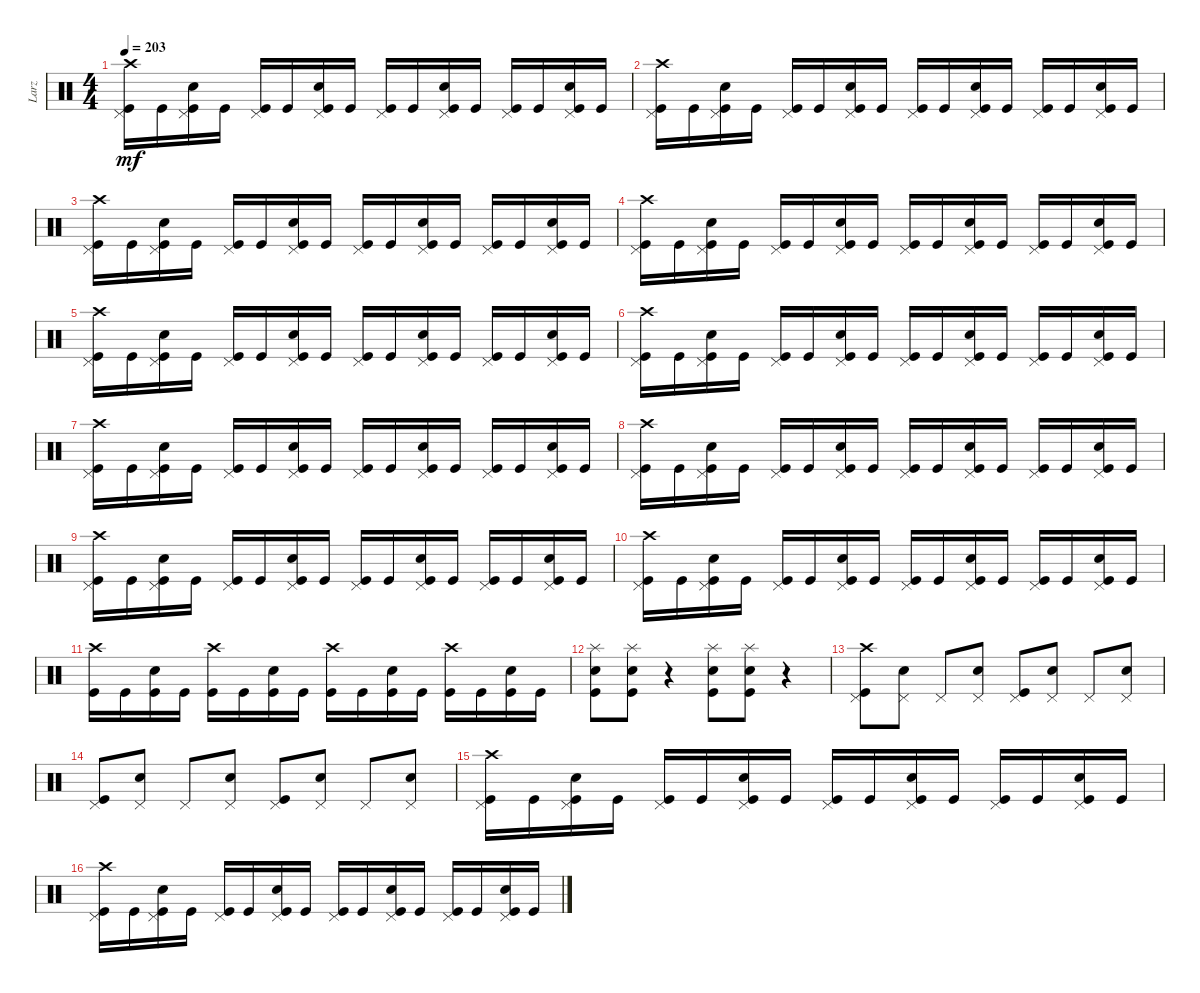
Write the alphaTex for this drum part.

\track ("Larz" "Larz") {instrument percussion}
\staff {score}
\articulation defaults
\ts (4 4)
\tempo 203
\clef neutral
\ks c
("Crash high (hit)" "Pedal Hi-Hat (hit)" "Kick (hit)").16{dy mf} "Kick (hit)".16 ("Pedal Hi-Hat (hit)" "Snare (hit) 2" "Kick (hit)").16 "Kick (hit)".16 ("Pedal Hi-Hat (hit)" "Kick (hit)").16 "Kick (hit)".16 ("Pedal Hi-Hat (hit)" "Snare (hit) 2" "Kick (hit)").16 "Kick (hit)".16 ("Pedal Hi-Hat (hit)" "Kick (hit)").16 "Kick (hit)".16 ("Pedal Hi-Hat (hit)" "Snare (hit) 2" "Kick (hit)").16 "Kick (hit)".16 ("Pedal Hi-Hat (hit)" "Kick (hit)").16 "Kick (hit)".16 ("Pedal Hi-Hat (hit)" "Snare (hit) 2" "Kick (hit)").16 "Kick (hit)".16 |
("Crash high (hit)" "Pedal Hi-Hat (hit)" "Kick (hit)").16 "Kick (hit)".16 ("Pedal Hi-Hat (hit)" "Snare (hit) 2" "Kick (hit)").16 "Kick (hit)".16 ("Pedal Hi-Hat (hit)" "Kick (hit)").16 "Kick (hit)".16 ("Pedal Hi-Hat (hit)" "Snare (hit) 2" "Kick (hit)").16 "Kick (hit)".16 ("Pedal Hi-Hat (hit)" "Kick (hit)").16 "Kick (hit)".16 ("Pedal Hi-Hat (hit)" "Snare (hit) 2" "Kick (hit)").16 "Kick (hit)".16 ("Pedal Hi-Hat (hit)" "Kick (hit)").16 "Kick (hit)".16 ("Pedal Hi-Hat (hit)" "Snare (hit) 2" "Kick (hit)").16 "Kick (hit)".16 |
("Crash high (hit)" "Pedal Hi-Hat (hit)" "Kick (hit)").16 "Kick (hit)".16 ("Pedal Hi-Hat (hit)" "Snare (hit) 2" "Kick (hit)").16 "Kick (hit)".16 ("Pedal Hi-Hat (hit)" "Kick (hit)").16 "Kick (hit)".16 ("Pedal Hi-Hat (hit)" "Snare (hit) 2" "Kick (hit)").16 "Kick (hit)".16 ("Pedal Hi-Hat (hit)" "Kick (hit)").16 "Kick (hit)".16 ("Pedal Hi-Hat (hit)" "Snare (hit) 2" "Kick (hit)").16 "Kick (hit)".16 ("Pedal Hi-Hat (hit)" "Kick (hit)").16 "Kick (hit)".16 ("Pedal Hi-Hat (hit)" "Snare (hit) 2" "Kick (hit)").16 "Kick (hit)".16 |
("Crash high (hit)" "Pedal Hi-Hat (hit)" "Kick (hit)").16 "Kick (hit)".16 ("Pedal Hi-Hat (hit)" "Snare (hit) 2" "Kick (hit)").16 "Kick (hit)".16 ("Pedal Hi-Hat (hit)" "Kick (hit)").16 "Kick (hit)".16 ("Pedal Hi-Hat (hit)" "Snare (hit) 2" "Kick (hit)").16 "Kick (hit)".16 ("Pedal Hi-Hat (hit)" "Kick (hit)").16 "Kick (hit)".16 ("Pedal Hi-Hat (hit)" "Snare (hit) 2" "Kick (hit)").16 "Kick (hit)".16 ("Pedal Hi-Hat (hit)" "Kick (hit)").16 "Kick (hit)".16 ("Pedal Hi-Hat (hit)" "Snare (hit) 2" "Kick (hit)").16 "Kick (hit)".16 |
("Crash high (hit)" "Pedal Hi-Hat (hit)" "Kick (hit)").16 "Kick (hit)".16 ("Pedal Hi-Hat (hit)" "Snare (hit) 2" "Kick (hit)").16 "Kick (hit)".16 ("Pedal Hi-Hat (hit)" "Kick (hit)").16 "Kick (hit)".16 ("Pedal Hi-Hat (hit)" "Snare (hit) 2" "Kick (hit)").16 "Kick (hit)".16 ("Pedal Hi-Hat (hit)" "Kick (hit)").16 "Kick (hit)".16 ("Pedal Hi-Hat (hit)" "Snare (hit) 2" "Kick (hit)").16 "Kick (hit)".16 ("Pedal Hi-Hat (hit)" "Kick (hit)").16 "Kick (hit)".16 ("Pedal Hi-Hat (hit)" "Snare (hit) 2" "Kick (hit)").16 "Kick (hit)".16 |
("Crash high (hit)" "Pedal Hi-Hat (hit)" "Kick (hit)").16 "Kick (hit)".16 ("Pedal Hi-Hat (hit)" "Snare (hit) 2" "Kick (hit)").16 "Kick (hit)".16 ("Pedal Hi-Hat (hit)" "Kick (hit)").16 "Kick (hit)".16 ("Pedal Hi-Hat (hit)" "Snare (hit) 2" "Kick (hit)").16 "Kick (hit)".16 ("Pedal Hi-Hat (hit)" "Kick (hit)").16 "Kick (hit)".16 ("Pedal Hi-Hat (hit)" "Snare (hit) 2" "Kick (hit)").16 "Kick (hit)".16 ("Pedal Hi-Hat (hit)" "Kick (hit)").16 "Kick (hit)".16 ("Pedal Hi-Hat (hit)" "Snare (hit) 2" "Kick (hit)").16 "Kick (hit)".16 |
("Crash high (hit)" "Pedal Hi-Hat (hit)" "Kick (hit)").16 "Kick (hit)".16 ("Pedal Hi-Hat (hit)" "Snare (hit) 2" "Kick (hit)").16 "Kick (hit)".16 ("Pedal Hi-Hat (hit)" "Kick (hit)").16 "Kick (hit)".16 ("Pedal Hi-Hat (hit)" "Snare (hit) 2" "Kick (hit)").16 "Kick (hit)".16 ("Pedal Hi-Hat (hit)" "Kick (hit)").16 "Kick (hit)".16 ("Pedal Hi-Hat (hit)" "Snare (hit) 2" "Kick (hit)").16 "Kick (hit)".16 ("Pedal Hi-Hat (hit)" "Kick (hit)").16 "Kick (hit)".16 ("Pedal Hi-Hat (hit)" "Snare (hit) 2" "Kick (hit)").16 "Kick (hit)".16 |
("Crash high (hit)" "Pedal Hi-Hat (hit)" "Kick (hit)").16 "Kick (hit)".16 ("Pedal Hi-Hat (hit)" "Snare (hit) 2" "Kick (hit)").16 "Kick (hit)".16 ("Pedal Hi-Hat (hit)" "Kick (hit)").16 "Kick (hit)".16 ("Pedal Hi-Hat (hit)" "Snare (hit) 2" "Kick (hit)").16 "Kick (hit)".16 ("Pedal Hi-Hat (hit)" "Kick (hit)").16 "Kick (hit)".16 ("Pedal Hi-Hat (hit)" "Snare (hit) 2" "Kick (hit)").16 "Kick (hit)".16 ("Pedal Hi-Hat (hit)" "Kick (hit)").16 "Kick (hit)".16 ("Pedal Hi-Hat (hit)" "Snare (hit) 2" "Kick (hit)").16 "Kick (hit)".16 |
("Crash high (hit)" "Pedal Hi-Hat (hit)" "Kick (hit)").16 "Kick (hit)".16 ("Pedal Hi-Hat (hit)" "Snare (hit) 2" "Kick (hit)").16 "Kick (hit)".16 ("Pedal Hi-Hat (hit)" "Kick (hit)").16 "Kick (hit)".16 ("Pedal Hi-Hat (hit)" "Snare (hit) 2" "Kick (hit)").16 "Kick (hit)".16 ("Pedal Hi-Hat (hit)" "Kick (hit)").16 "Kick (hit)".16 ("Pedal Hi-Hat (hit)" "Snare (hit) 2" "Kick (hit)").16 "Kick (hit)".16 ("Pedal Hi-Hat (hit)" "Kick (hit)").16 "Kick (hit)".16 ("Pedal Hi-Hat (hit)" "Snare (hit) 2" "Kick (hit)").16 "Kick (hit)".16 |
("Crash high (hit)" "Pedal Hi-Hat (hit)" "Kick (hit)").16 "Kick (hit)".16 ("Pedal Hi-Hat (hit)" "Snare (hit) 2" "Kick (hit)").16 "Kick (hit)".16 ("Pedal Hi-Hat (hit)" "Kick (hit)").16 "Kick (hit)".16 ("Pedal Hi-Hat (hit)" "Snare (hit) 2" "Kick (hit)").16 "Kick (hit)".16 ("Pedal Hi-Hat (hit)" "Kick (hit)").16 "Kick (hit)".16 ("Pedal Hi-Hat (hit)" "Snare (hit) 2" "Kick (hit)").16 "Kick (hit)".16 ("Pedal Hi-Hat (hit)" "Kick (hit)").16 "Kick (hit)".16 ("Pedal Hi-Hat (hit)" "Snare (hit) 2" "Kick (hit)").16 "Kick (hit)".16 |
("Crash high (hit)" "Kick (hit)").16 "Kick (hit)".16 ("Snare (hit) 2" "Kick (hit)").16 "Kick (hit)".16 ("Crash high (hit)" "Kick (hit)").16 "Kick (hit)".16 ("Snare (hit) 2" "Kick (hit)").16 "Kick (hit)".16 ("Crash high (hit)" "Kick (hit)").16 "Kick (hit)".16 ("Snare (hit) 2" "Kick (hit)").16 "Kick (hit)".16 ("Crash high (hit)" "Kick (hit)").16 "Kick (hit)".16 ("Snare (hit) 2" "Kick (hit)").16 "Kick (hit)".16 |
("Splash (hit)" "Snare (hit) 2" "Kick (hit)").8 ("Splash (hit)" "Snare (hit) 2" "Kick (hit)").8 r.4 ("Splash (hit)" "Kick (hit)" "Snare (hit) 2").8 ("Splash (hit)" "Kick (hit)" "Snare (hit) 2").8 r.4 |
("Pedal Hi-Hat (hit)" "Kick (hit)" "Crash high (hit)").8 ("Pedal Hi-Hat (hit)" "Snare (hit) 2").8 "Pedal Hi-Hat (hit)".8 ("Pedal Hi-Hat (hit)" "Snare (hit) 2").8 ("Pedal Hi-Hat (hit)" "Kick (hit)").8 ("Pedal Hi-Hat (hit)" "Snare (hit) 2").8 "Pedal Hi-Hat (hit)".8 ("Pedal Hi-Hat (hit)" "Snare (hit) 2").8 |
("Pedal Hi-Hat (hit)" "Kick (hit)").8 ("Pedal Hi-Hat (hit)" "Snare (hit) 2").8 "Pedal Hi-Hat (hit)".8 ("Pedal Hi-Hat (hit)" "Snare (hit) 2").8 ("Pedal Hi-Hat (hit)" "Kick (hit)").8 ("Pedal Hi-Hat (hit)" "Snare (hit) 2").8 "Pedal Hi-Hat (hit)".8 ("Pedal Hi-Hat (hit)" "Snare (hit) 2").8 |
("Crash high (hit)" "Pedal Hi-Hat (hit)" "Kick (hit)").16 "Kick (hit)".16 ("Pedal Hi-Hat (hit)" "Snare (hit) 2" "Kick (hit)").16 "Kick (hit)".16 ("Pedal Hi-Hat (hit)" "Kick (hit)").16 "Kick (hit)".16 ("Pedal Hi-Hat (hit)" "Snare (hit) 2" "Kick (hit)").16 "Kick (hit)".16 ("Pedal Hi-Hat (hit)" "Kick (hit)").16 "Kick (hit)".16 ("Pedal Hi-Hat (hit)" "Snare (hit) 2" "Kick (hit)").16 "Kick (hit)".16 ("Pedal Hi-Hat (hit)" "Kick (hit)").16 "Kick (hit)".16 ("Pedal Hi-Hat (hit)" "Snare (hit) 2" "Kick (hit)").16 "Kick (hit)".16 |
("Crash high (hit)" "Pedal Hi-Hat (hit)" "Kick (hit)").16 "Kick (hit)".16 ("Pedal Hi-Hat (hit)" "Snare (hit) 2" "Kick (hit)").16 "Kick (hit)".16 ("Pedal Hi-Hat (hit)" "Kick (hit)").16 "Kick (hit)".16 ("Pedal Hi-Hat (hit)" "Snare (hit) 2" "Kick (hit)").16 "Kick (hit)".16 ("Pedal Hi-Hat (hit)" "Kick (hit)").16 "Kick (hit)".16 ("Pedal Hi-Hat (hit)" "Snare (hit) 2" "Kick (hit)").16 "Kick (hit)".16 ("Pedal Hi-Hat (hit)" "Kick (hit)").16 "Kick (hit)".16 ("Pedal Hi-Hat (hit)" "Snare (hit) 2" "Kick (hit)").16 "Kick (hit)".16
